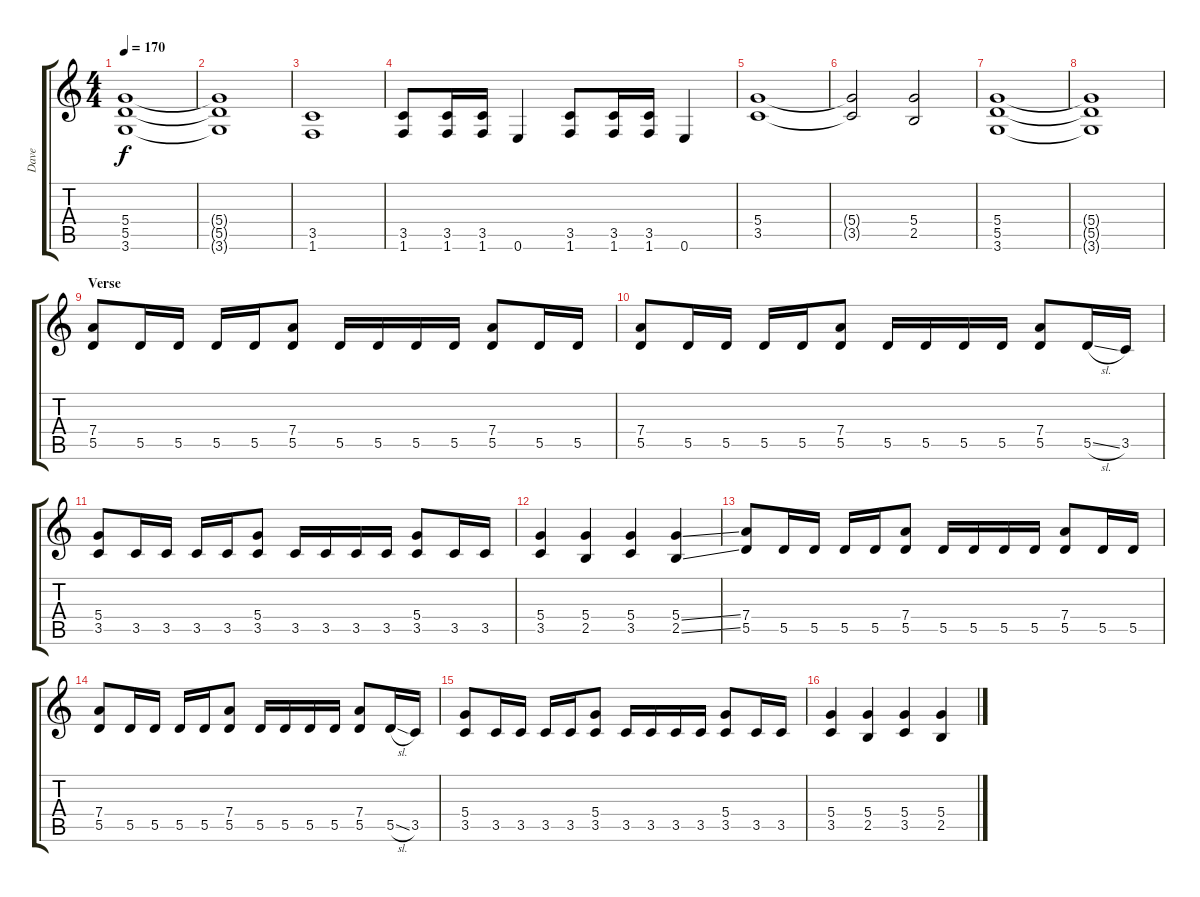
\track ("Dave" "Dave") {instrument distortionguitar}
\staff {score tabs}
\tuning (E4 B3 G3 D3 A2 E2) {hide}
\ts (4 4)
\tempo 170
\clef g2
\ks c
(5.4 5.5 3.6).1{dy f} |
(5.4{t} 5.5{t} 3.6{t}).1 |
(3.5 1.6).1 |
(3.5 1.6).8 (3.5 1.6).16 (3.5 1.6).16 0.6.4 (3.5 1.6).8 (3.5 1.6).16 (3.5 1.6).16 0.6.4 |
(5.4 3.5).1 |
(5.4{t} 3.5{t}).2 (5.4 2.5).2 |
(5.4 5.5 3.6).1 |
(5.4{t} 5.5{t} 3.6{t}).1 |
\section ("" "Verse")
(7.4 5.5).8 5.5.16 5.5.16 5.5.16 5.5.16 (7.4 5.5).8 5.5.16 5.5.16 5.5.16 5.5.16 (7.4 5.5).8 5.5.16 5.5.16 |
(7.4 5.5).8 5.5.16 5.5.16 5.5.16 5.5.16 (7.4 5.5).8 5.5.16 5.5.16 5.5.16 5.5.16 (7.4 5.5).8 5.5{sl}.16 3.5.16 |
(5.4 3.5).8 3.5.16 3.5.16 3.5.16 3.5.16 (5.4 3.5).8 3.5.16 3.5.16 3.5.16 3.5.16 (5.4 3.5).8 3.5.16 3.5.16 |
(5.4 3.5).4 (5.4 2.5).4 (5.4 3.5).4 (5.4{ss} 2.5{ss}).4 |
(7.4 5.5).8 5.5.16 5.5.16 5.5.16 5.5.16 (7.4 5.5).8 5.5.16 5.5.16 5.5.16 5.5.16 (7.4 5.5).8 5.5.16 5.5.16 |
(7.4 5.5).8 5.5.16 5.5.16 5.5.16 5.5.16 (7.4 5.5).8 5.5.16 5.5.16 5.5.16 5.5.16 (7.4 5.5).8 5.5{sl}.16 3.5.16 |
(5.4 3.5).8 3.5.16 3.5.16 3.5.16 3.5.16 (5.4 3.5).8 3.5.16 3.5.16 3.5.16 3.5.16 (5.4 3.5).8 3.5.16 3.5.16 |
(5.4 3.5).4 (5.4 2.5).4 (5.4 3.5).4 (5.4 2.5).4
